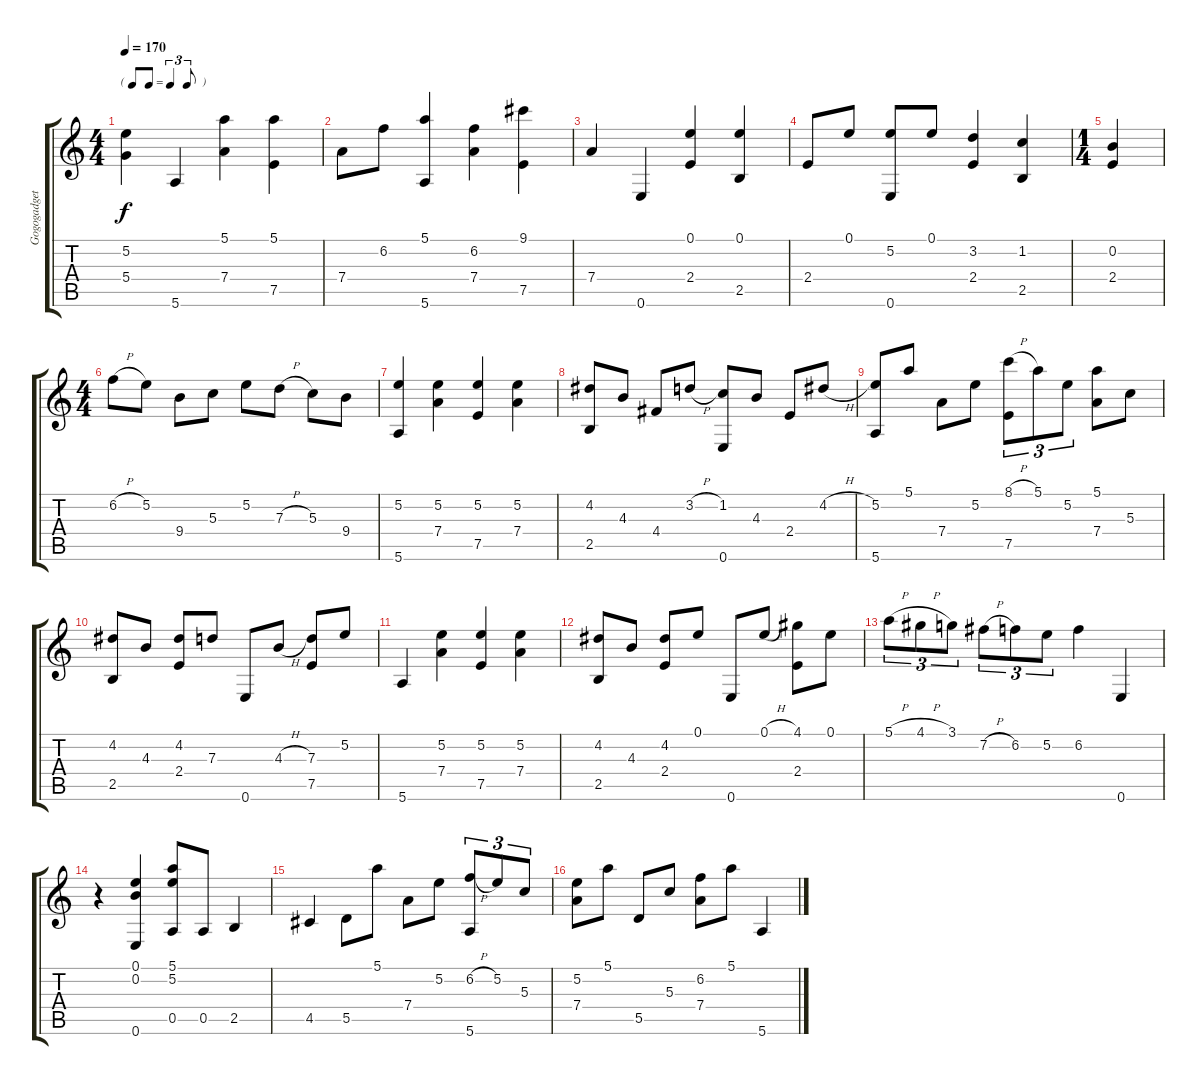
\track ("Gogogadgetàlaguitare1" "Gogogadget") {instrument acousticguitarsteel}
\staff {score tabs}
\tuning (E4 B3 G3 D3 A2 E2) {hide}
\ts (4 4)
\tf triplet8th
\tempo 170
\clef g2
\ks c
(5.2 5.4).4{dy f} 5.6.4 (5.1 7.4).4 (5.1 7.5).4 |
7.4.8 6.2.8 (5.1 5.6).4 (6.2 7.4).4 (9.1 7.5).4 |
7.4.4 0.6.4 (0.1 2.4).4 (0.1 2.5).4 |
2.4.8 0.1.8 (5.2 0.6).8 0.1.8 (3.2 2.4).4 (1.2 2.5).4 |
\ts (1 4)
(0.2 2.4).4 |
\ts (4 4)
6.2{h}.8{volume 13} 5.2.8 9.4.8 5.3.8 5.2.8 7.3{h}.8 5.3.8 9.4.8 |
(5.2 5.6).4 (5.2 7.4).4 (5.2 7.5).4 (5.2 7.4).4 |
(4.2 2.5).8 4.3.8 4.4.8 3.2{h}.8 (1.2 0.6).8 4.3.8 2.4.8 4.2{h}.8 |
(5.2 5.6).8 5.1.8 7.4.8 5.2.8 (8.1{h} 7.5).8{tu (3 2)} 5.1.8{tu (3 2)} 5.2.8{tu (3 2)} (5.1 7.4).8 5.3.8 |
(4.2 2.5).8 4.3.8 (4.2 2.4).8 7.3.8 0.6.8 4.3{h}.8 (7.3 7.5).8 5.2.8 |
5.6.4 (5.2 7.4).4 (5.2 7.5).4 (5.2 7.4).4 |
(4.2 2.5).8 4.3.8 (4.2 2.4).8 0.1.8 0.6.8 0.1{h}.8 (4.1 2.4).8 0.1.8 |
5.1{h}.8{tu (3 2)} 4.1{h}.8{tu (3 2)} 3.1.8{tu (3 2)} 7.2{h}.8{tu (3 2)} 6.2.8{tu (3 2)} 5.2.8{tu (3 2)} 6.2.4 0.6.4 |
r.4 (0.1 0.2 0.6).4 (5.1 5.2 0.5).8 0.5.8 2.5.4 |
4.5.4 5.5.8 5.1.8 7.4.8 5.2.8 (6.2{h} 5.6).8{tu (3 2)} 5.2.8{tu (3 2)} 5.3.8{tu (3 2)} |
(5.2 7.4).8 5.1.8 5.5.8 5.3.8 (6.2 7.4).8 5.1.8 5.6.4
